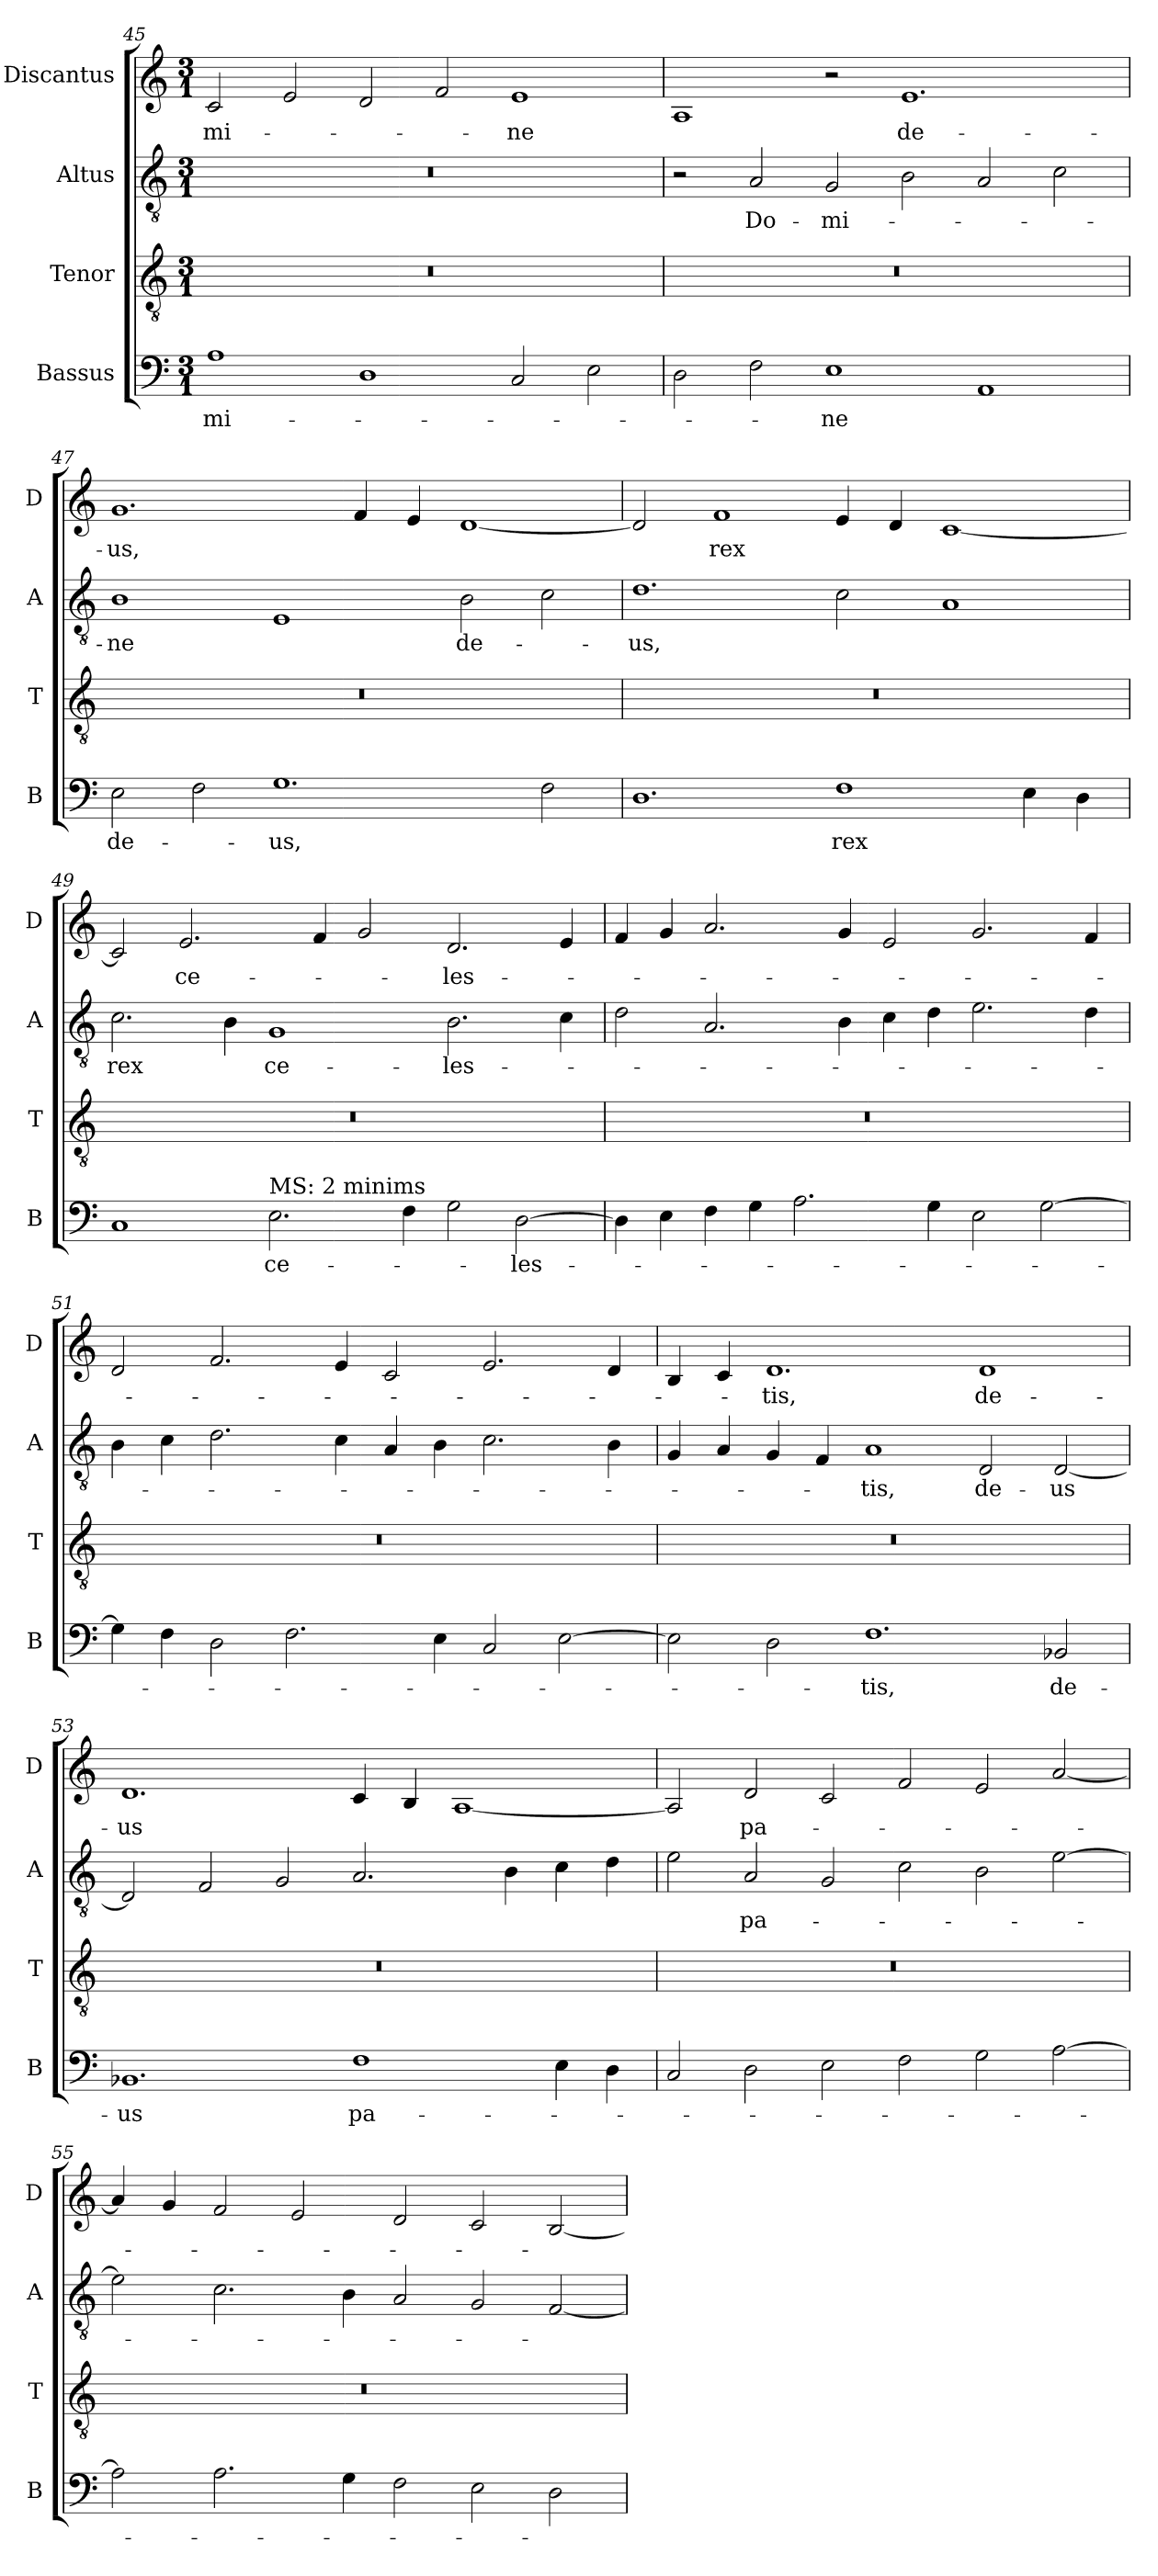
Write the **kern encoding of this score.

**kern	**text	**kern	**kern	**text	**kern	**text
*part4	*part4	*part3	*part2	*part2	*part1	*part1
*staff4	*staff4	*staff3	*staff2	*staff2	*staff1	*staff1
*I"Bassus	*	*I"Tenor	*I"Altus	*	*I"Discantus	*
*I'B	*	*I'T	*I'A	*	*I'D	*
*clefF4	*	*clefGv2	*clefGv2	*	*clefG2	*
*k[]	*	*k[]	*k[]	*	*k[]	*
*M3/1	*	*M3/1	*M3/1	*	*M3/1	*
=45	=45	=45	=45	=45	=45	=45
1A	-mi-	0.r	0.r	.	2c	-mi-
.	.	.	.	.	2e	.
1D	.	.	.	.	2d	.
.	.	.	.	.	2f	.
2C	.	.	.	.	1e	-ne
2E	.	.	.	.	.	.
=46	=46	=46	=46	=46	=46	=46
2D	.	0.r	2r	.	1A	.
2F	.	.	2A	Do-	.	.
1E	-ne	.	2G	-mi-	2r	.
.	.	.	2B	.	1.e	de-
1AA	.	.	2A	.	.	.
.	.	.	2c	.	.	.
=47	=47	=47	=47	=47	=47	=47
2E	de-	0.r	1B	-ne	1.g	-us,
2F	.	.	.	.	.	.
1.G	-us,	.	1E	.	.	.
.	.	.	.	.	4f	.
.	.	.	.	.	4e	.
.	.	.	2B	de-	[1d	.
2F	.	.	2c	.	.	.
=48	=48	=48	=48	=48	=48	=48
1.D	.	0.r	1.d	-us,	2d]	.
.	.	.	.	.	1f	rex
1F	rex	.	2c	.	4e	.
.	.	.	.	.	4d	.
.	.	.	1A	.	[1c	.
4E	.	.	.	.	.	.
4D	.	.	.	.	.	.
=49	=49	=49	=49	=49	=49	=49
1C	.	0.r	2.c	rex	2c]	.
.	.	.	.	.	2.e	ce-
.	.	.	4B	.	.	.
!LO:TX:a:t=MS&colon; 2 minims	!	!	!	!	!	!
2.E	ce-	.	1G	ce-	.	.
.	.	.	.	.	4f	.
.	.	.	.	.	2g	.
4F	.	.	.	.	.	.
2G	.	.	2.B	-les-	2.d	-les-
[2D	-les-	.	.	.	.	.
.	.	.	4c	.	4e	.
=50	=50	=50	=50	=50	=50	=50
4D]	.	0.r	2d	.	4f	.
4E	.	.	.	.	4g	.
4F	.	.	2.A	.	2.a	.
4G	.	.	.	.	.	.
2.A	.	.	.	.	.	.
.	.	.	4B	.	4g	.
.	.	.	4c	.	2e	.
4G	.	.	4d	.	.	.
2E	.	.	2.e	.	2.g	.
[2G	.	.	.	.	.	.
.	.	.	4d	.	4f	.
=51	=51	=51	=51	=51	=51	=51
4G]	.	0.r	4B	.	2d	.
4F	.	.	4c	.	.	.
2D	.	.	2.d	.	2.f	.
2.F	.	.	.	.	.	.
.	.	.	4c	.	4e	.
.	.	.	4A	.	2c	.
4E	.	.	4B	.	.	.
2C	.	.	2.c	.	2.e	.
[2E	.	.	.	.	.	.
.	.	.	4B	.	4d	.
=52	=52	=52	=52	=52	=52	=52
2E]	.	0.r	4G	.	4B	.
.	.	.	4A	.	4c	.
2D	.	.	4G	.	1.d	-tis,
.	.	.	4F	.	.	.
1.F	-tis,	.	1A	-tis,	.	.
.	.	.	2D	de-	1d	de-
2BB-X	de-	.	[2D	-us	.	.
=53	=53	=53	=53	=53	=53	=53
1.BB-X	-us	0.r	2D]	.	1.d	-us
.	.	.	2F	.	.	.
.	.	.	2G	.	.	.
1F	pa-	.	2.A	.	4c	.
.	.	.	.	.	4B	.
.	.	.	.	.	[1A	.
.	.	.	4B	.	.	.
4E	.	.	4c	.	.	.
4D	.	.	4d	.	.	.
=54	=54	=54	=54	=54	=54	=54
2C	.	0.r	2e	.	2A]	.
2D	.	.	2A	pa-	2d	pa-
2E	.	.	2G	.	2c	.
2F	.	.	2c	.	2f	.
2G	.	.	2B	.	2e	.
[2A	.	.	[2e	.	[2a	.
=55	=55	=55	=55	=55	=55	=55
2A]	.	0.r	2e]	.	4a]	.
.	.	.	.	.	4g	.
2.A	.	.	2.c	.	2f	.
.	.	.	.	.	2e	.
4G	.	.	4B	.	.	.
2F	.	.	2A	.	2d	.
2E	.	.	2G	.	2c	.
2D	.	.	[2F	.	[2B	.
=	=	=	=	=	=	=
*-	*-	*-	*-	*-	*-	*-
